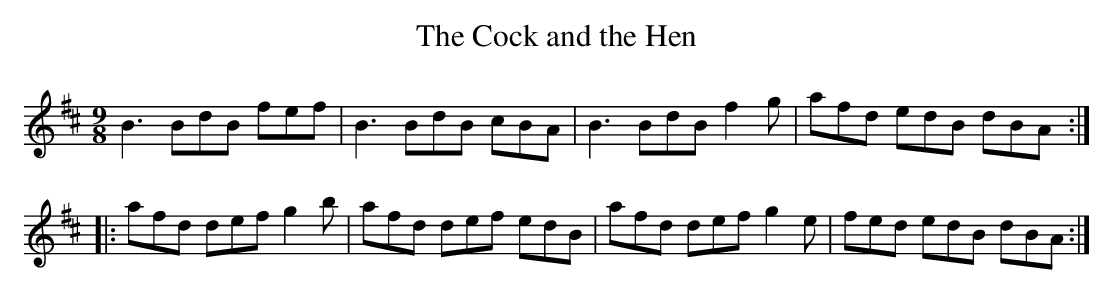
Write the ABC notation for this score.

X:1
T:Cock and the Hen, The
M:9/8
K:Bm
B3 BdB fef|B3 BdB cBA|B3 BdB f2g|afd edB dBA:|
|:afd def g2b|afd def edB|afd def g2e|fed edB dBA:|
